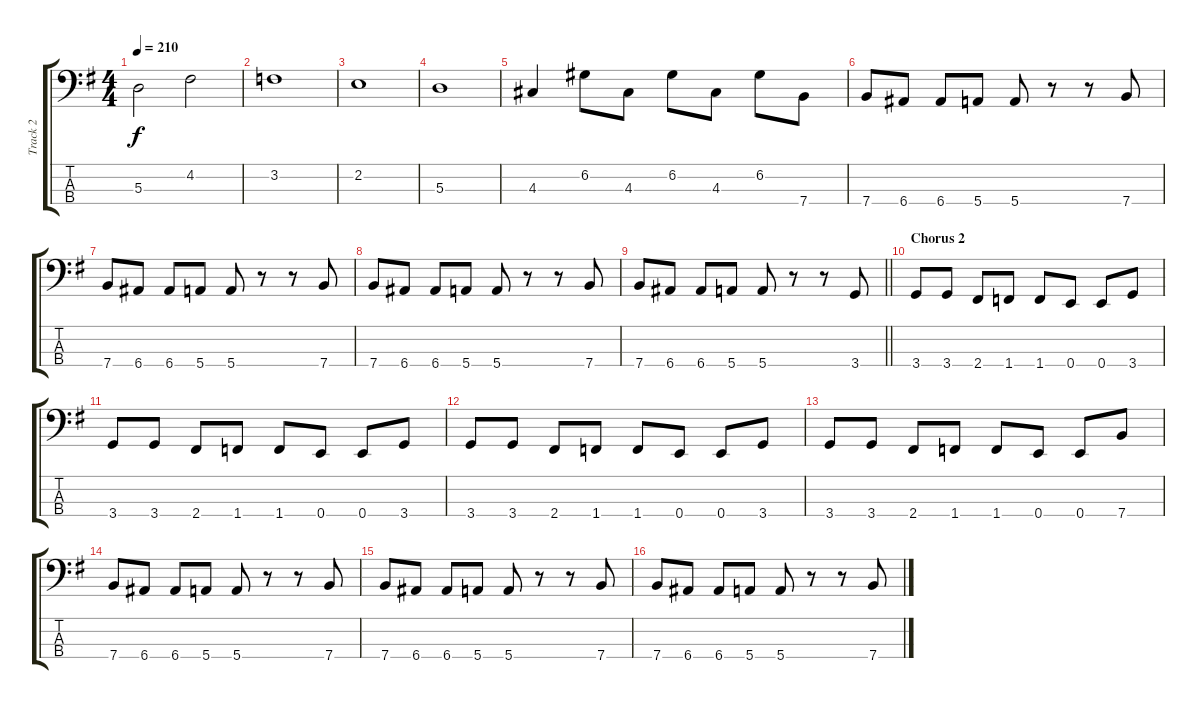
\track ("Track 2" "Track 2") {instrument electricbassfinger}
\staff {score tabs}
\tuning (G2 D2 A1 E1) {hide}
\ts (4 4)
\tempo 210
\clef f4
\ks g
5.3.2{dy f} 4.2.2 |
3.2.1 |
2.2.1 |
5.3.1 |
4.3.4 6.2.8 4.3.8 6.2.8 4.3.8 6.2.8 7.4.8 |
7.4.8 6.4.8 6.4.8 5.4.8 5.4.8 r.8 r.8 7.4.8 |
7.4.8 6.4.8 6.4.8 5.4.8 5.4.8 r.8 r.8 7.4.8 |
7.4.8 6.4.8 6.4.8 5.4.8 5.4.8 r.8 r.8 7.4.8 |
\barLineRight lightlight
7.4.8 6.4.8 6.4.8 5.4.8 5.4.8 r.8 r.8 3.4.8 |
\section ("" "Chorus 2")
3.4.8 3.4.8 2.4.8 1.4.8 1.4.8 0.4.8 0.4.8 3.4.8 |
3.4.8 3.4.8 2.4.8 1.4.8 1.4.8 0.4.8 0.4.8 3.4.8 |
3.4.8 3.4.8 2.4.8 1.4.8 1.4.8 0.4.8 0.4.8 3.4.8 |
3.4.8 3.4.8 2.4.8 1.4.8 1.4.8 0.4.8 0.4.8 7.4.8 |
7.4.8 6.4.8 6.4.8 5.4.8 5.4.8 r.8 r.8 7.4.8 |
7.4.8 6.4.8 6.4.8 5.4.8 5.4.8 r.8 r.8 7.4.8 |
7.4.8 6.4.8 6.4.8 5.4.8 5.4.8 r.8 r.8 7.4.8
